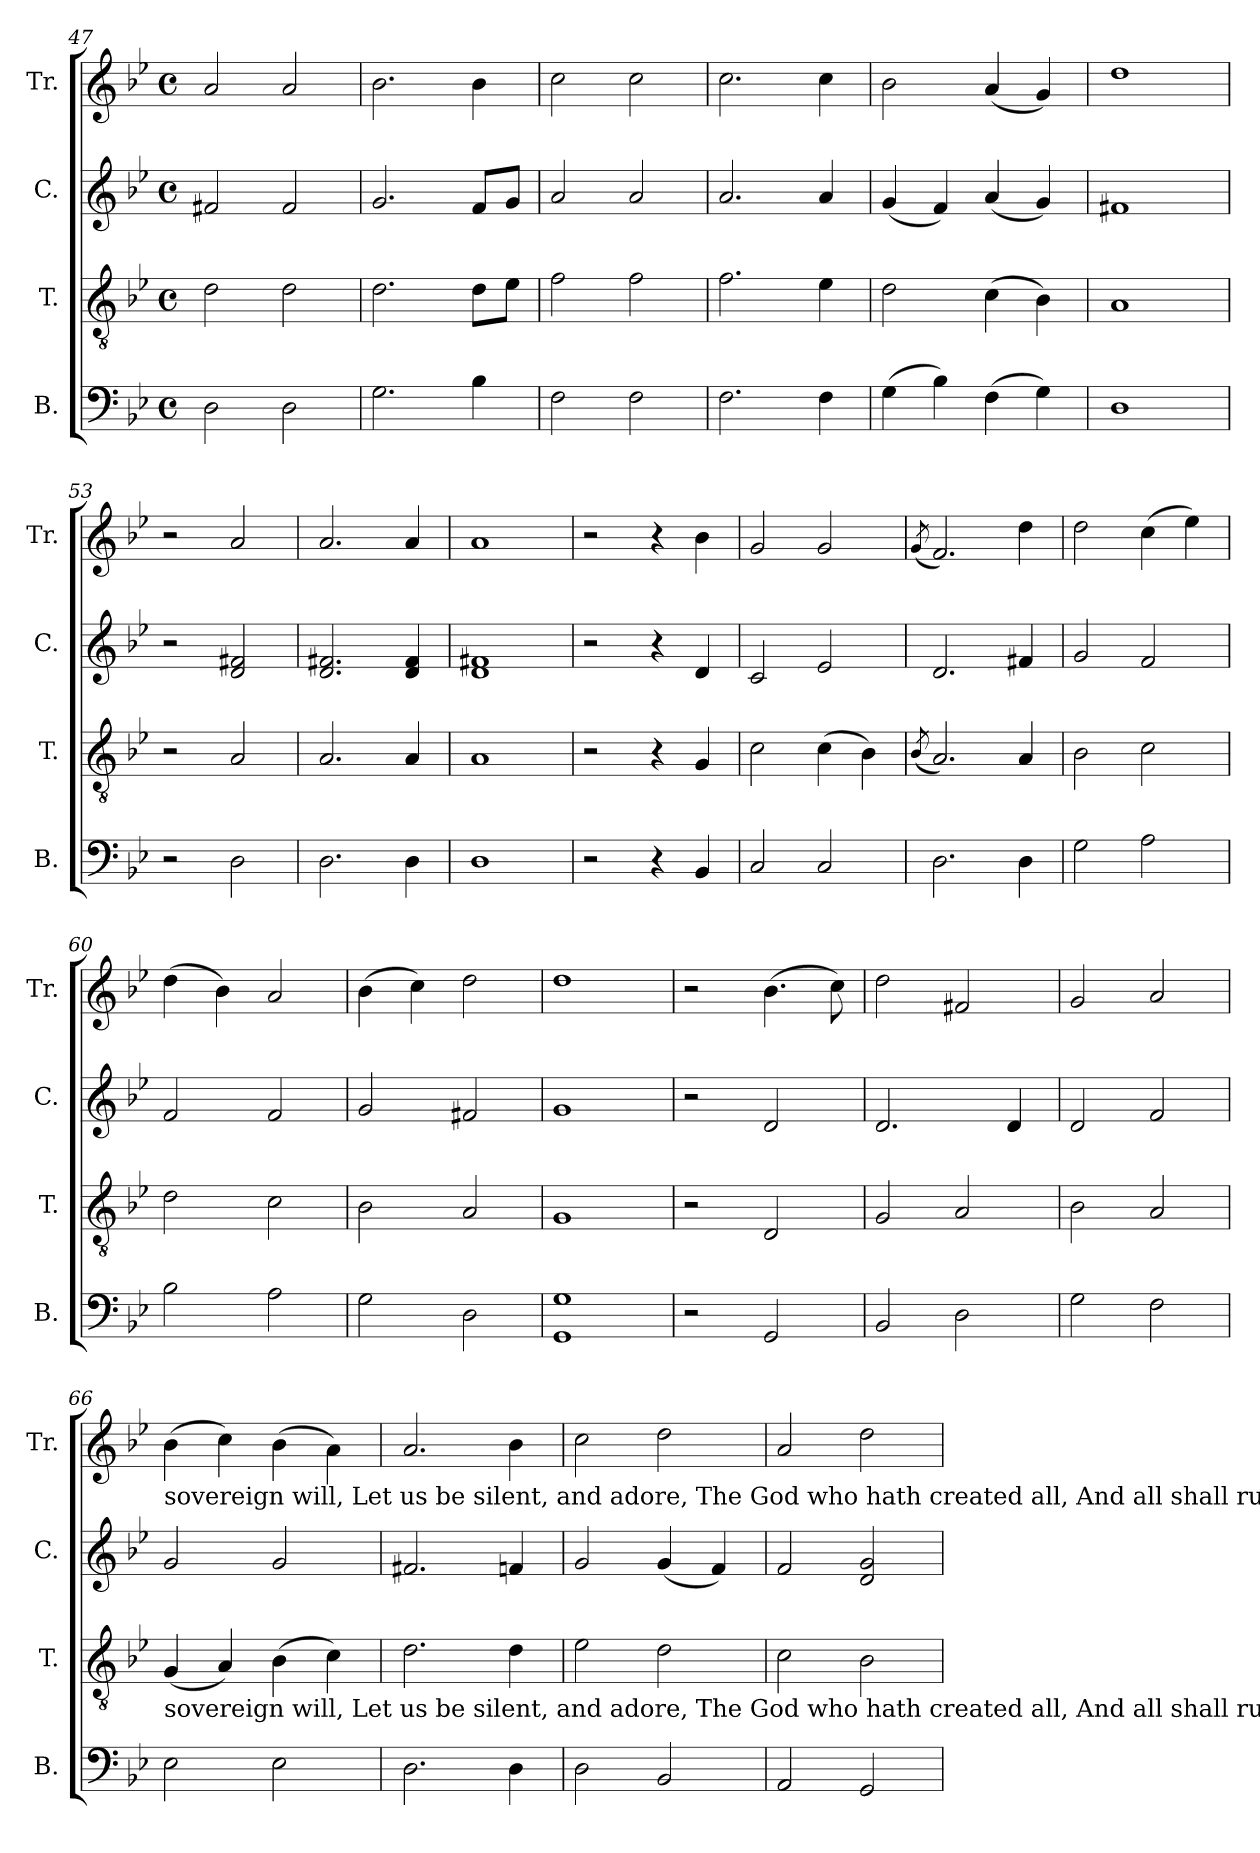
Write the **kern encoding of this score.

**kern	**kern	**kern	**kern
*part4	*part3	*part2	*part1
*staff4	*staff3	*staff2	*staff1
*I"B.	*I"T.	*I"C.	*I"Tr.
*I'B.	*I'T.	*I'C.	*I'Tr.
*clefF4	*clefGv2	*clefG2	*clefG2
*k[b-e-]	*k[b-e-]	*k[b-e-]	*k[b-e-]
*M4/4	*M4/4	*M4/4	*M4/4
*met(c)	*met(c)	*met(c)	*met(c)
=47	=47	=47	=47
2D!\	2d!\	2f#X!/	2a!/
2D!\	2d!\	2f#!/	2a!/
=48	=48	=48	=48
2.G!\	2.d!\	2.g!/	2.b-!\
4B-!\	8d!\L	8f!/L	4b-!\
.	8e-!\J	8g!/J	.
=49	=49	=49	=49
2F!\	2f!\	2a!/	2cc!\
2F!\	2f!\	2a!/	2cc!\
=50	=50	=50	=50
2.F!\	2.f!\	2.a!/	2.cc!\
4F!\	4e-!\	4a!/	4cc!\
=51	=51	=51	=51
(>4G!\	2d!\	(<4g!/	2b-!\
4B-!\)	.	4f!/)	.
(>4F!\	(>4c!\	(<4a!/	(<4a!/
4G!\)	4B-!\)	4g!/)	4g!/)
=52	=52	=52	=52
1D!	1A!	1f#X!	1dd!
=53	=53	=53	=53
2r	2r	2r	2r
2D!\	2A!/	2d!/ 2f#X!/	2a!/
=54	=54	=54	=54
2.D!\	2.A!/	2.d!/ 2.f#X!/	2.a!/
4D!\	4A!/	4d!/ 4f#!/	4a!/
=55	=55	=55	=55
1D!	1A!	1d! 1f#X!	1a!
=56	=56	=56	=56
2r	2r	2r	2r
4r	4r	4r	4r
4BB-!/	4G!/	4d!/	4b-!\
=57	=57	=57	=57
2C!/	2c!\	2c!/	2g!/
2C!/	(>4c!\	2e-!/	2g!/
.	4B-!\)	.	.
=58	=58	=58	=58
.	(<8qB-!/	.	(<8qg/
2.D!\	2.A!/)	2.d!/	2.f!/)
4D!\	4A!/	4f#X!/	4dd!\
=59	=59	=59	=59
2G!\	2B-!\	2g!/	2dd!\
2A!\	2c!\	2f!/	(>4cc!\
.	.	.	4ee-!\)
=60	=60	=60	=60
2B-!\	2d!\	2f!/	(>4dd!\
.	.	.	4b-!\)
2A!\	2c!\	2f!/	2a!/
=61	=61	=61	=61
2G!\	2B-!\	2g!/	(>4b-!\
.	.	.	4cc!\)
2D!\	2A!/	2f#X!/	2dd!\
=62	=62	=62	=62
1GG! 1G!	1G!	1g!	1dd!
=63	=63	=63	=63
2r	2r	2r	2r
2GG!/	2D!/	2d!/	(>4.b-!\
.	.	.	8cc!\)
=64	=64	=64	=64
2BB-!/	2G!/	2.d!/	2dd!\
2D!\	2A!/	.	2f#X!/
.	.	4d!/	.
=65	=65	=65	=65
2G!\	2B-!\	2d!/	2g!/
2F!\	2A!/	2f!/	2a!/
!!LO:LB:g=z
=66	=66	=66	=66
!	!	!	!LO:TX:b:t=sovereign   will,   Let   us   be   silent,  and        adore, The God who  hath  created  all, And all shall rule for – ev – er  more.  Farewell,    farewell,    a    sad,  a  long   farewell.
!	!LO:TX:b:t=sovereign   will,   Let   us   be   silent,  and        adore, The God who  hath  created  all, And all shall rule for – ev – er  more.  Farewell,    farewell,    a    sad,  a  long   farewell.	!	!
2E-!\	(<4G!/	2g!/	(>4b-!\
.	4A!/)	.	4cc!\)
2E-!\	(>4B-!\	2g!/	(>4b-!\
.	4c!\)	.	4a!\)
=67	=67	=67	=67
2.D!\	2.d!\	2.f#X!/	2.a!/
4D!\	4d!\	4fn!/	4b-!\
=68	=68	=68	=68
2D!\	2e-!\	2g!/	2cc!\
2BB-!/	2d!\	(<4g!/	2dd!\
.	.	4f!/)	.
=69	=69	=69	=69
2AA!/	2c!\	2f!/	2a!/
2GG!/	2B-!\	2d!/ 2g!/	2dd!\
=	=	=	=
*-	*-	*-	*-
